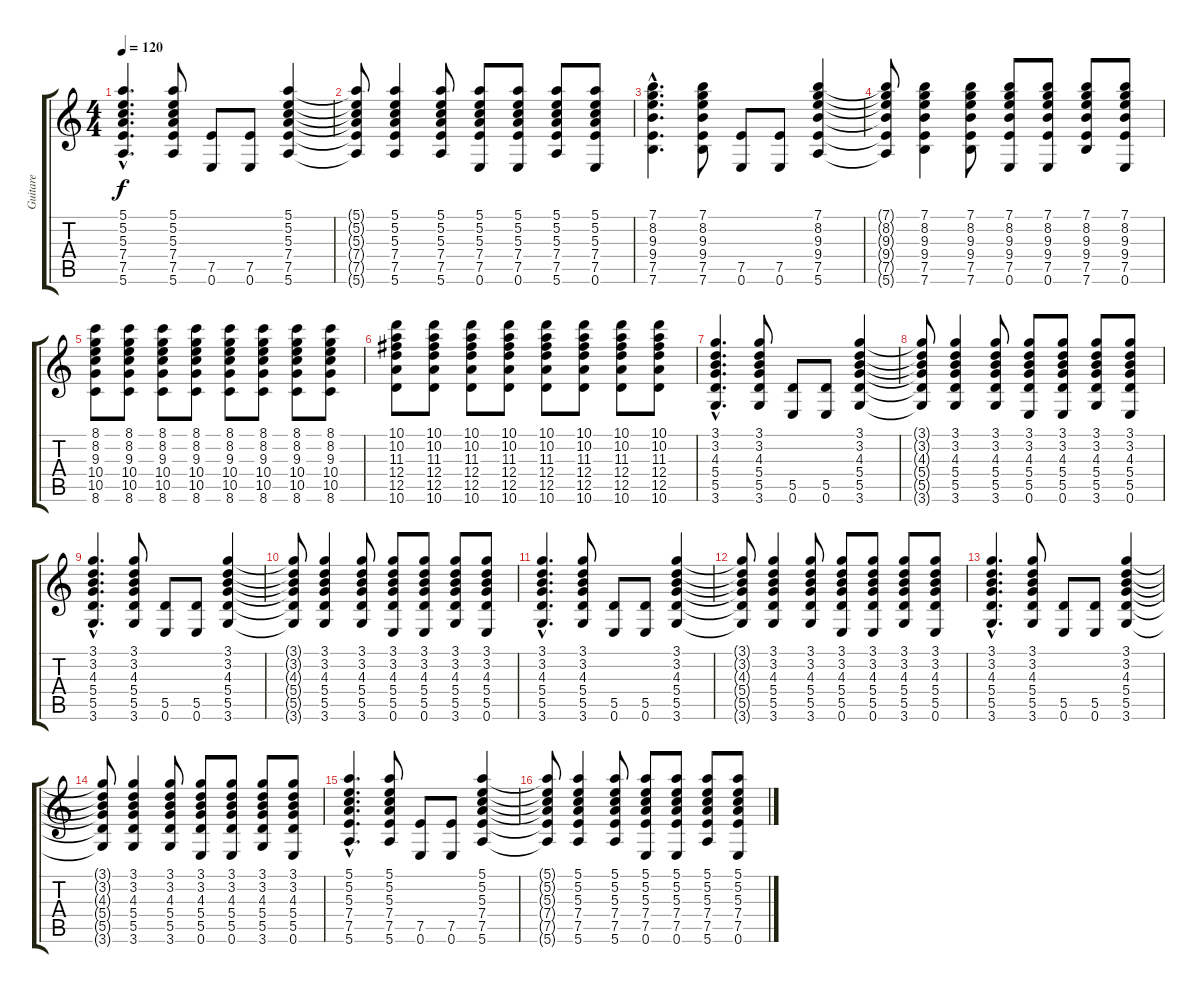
\track ("Guitare" "Guitare") {instrument acousticguitarsteel}
\staff {score tabs}
\tuning (E4 B3 G3 D3 A2 E2) {hide}
\ts (4 4)
\tempo 120
\clef g2
\ks c
(5.1{hac} 5.2{hac} 5.3{hac} 7.4{hac} 7.5{hac} 5.6{hac}).4{d dy f} (5.1 5.2 5.3 7.4 7.5 5.6).8 (7.5 0.6).8 (7.5 0.6).8 (5.1 5.2 5.3 7.4 7.5 5.6).4 |
(5.1{t} 5.2{t} 5.3{t} 7.4{t} 7.5{t} 5.6{t}).8 (5.1 5.2 5.3 7.4 7.5 5.6).4 (5.1 5.2 5.3 7.4 7.5 5.6).8 (5.1 5.2 5.3 7.4 7.5 0.6).8 (5.1 5.2 5.3 7.4 7.5 0.6).8 (5.1 5.2 5.3 7.4 7.5 5.6).8 (5.1 5.2 5.3 7.4 7.5 0.6).8 |
(7.1{hac} 8.2{hac} 9.3{hac} 9.4{hac} 7.5{hac} 7.6{hac}).4{d} (7.1 8.2 9.3 9.4 7.5 7.6).8 (7.5 0.6).8 (7.5 0.6).8 (7.1 8.2 9.3 9.4 7.5 5.6).4 |
(7.1{t} 8.2{t} 9.3{t} 9.4{t} 7.5{t} 5.6{t}).8 (7.1 8.2 9.3 9.4 7.5 7.6).4 (7.1 8.2 9.3 9.4 7.5 7.6).8 (7.1 8.2 9.3 9.4 7.5 0.6).8 (7.1 8.2 9.3 9.4 7.5 0.6).8 (7.1 8.2 9.3 9.4 7.5 7.6).8 (7.1 8.2 9.3 9.4 7.5 0.6).8 |
(8.1 8.2 9.3 10.4 10.5 8.6).8 (8.1 8.2 9.3 10.4 10.5 8.6).8 (8.1 8.2 9.3 10.4 10.5 8.6).8 (8.1 8.2 9.3 10.4 10.5 8.6).8 (8.1 8.2 9.3 10.4 10.5 8.6).8 (8.1 8.2 9.3 10.4 10.5 8.6).8 (8.1 8.2 9.3 10.4 10.5 8.6).8 (8.1 8.2 9.3 10.4 10.5 8.6).8 |
(10.1 10.2 11.3 12.4 12.5 10.6).8 (10.1 10.2 11.3 12.4 12.5 10.6).8 (10.1 10.2 11.3 12.4 12.5 10.6).8 (10.1 10.2 11.3 12.4 12.5 10.6).8 (10.1 10.2 11.3 12.4 12.5 10.6).8 (10.1 10.2 11.3 12.4 12.5 10.6).8 (10.1 10.2 11.3 12.4 12.5 10.6).8 (10.1 10.2 11.3 12.4 12.5 10.6).8 |
(3.1{hac} 3.2{hac} 4.3{hac} 5.4{hac} 5.5{hac} 3.6{hac}).4{d} (3.1 3.2 4.3 5.4 5.5 3.6).8 (5.5 0.6).8 (5.5 0.6).8 (3.1 3.2 4.3 5.4 5.5 3.6).4 |
(3.1{t} 3.2{t} 4.3{t} 5.4{t} 5.5{t} 3.6{t}).8 (3.1 3.2 4.3 5.4 5.5 3.6).4 (3.1 3.2 4.3 5.4 5.5 3.6).8 (3.1 3.2 4.3 5.4 5.5 0.6).8 (3.1 3.2 4.3 5.4 5.5 0.6).8 (3.1 3.2 4.3 5.4 5.5 3.6).8 (3.1 3.2 4.3 5.4 5.5 0.6).8 |
(3.1{hac} 3.2{hac} 4.3{hac} 5.4{hac} 5.5{hac} 3.6{hac}).4{d} (3.1 3.2 4.3 5.4 5.5 3.6).8 (5.5 0.6).8 (5.5 0.6).8 (3.1 3.2 4.3 5.4 5.5 3.6).4 |
(3.1{t} 3.2{t} 4.3{t} 5.4{t} 5.5{t} 3.6{t}).8 (3.1 3.2 4.3 5.4 5.5 3.6).4 (3.1 3.2 4.3 5.4 5.5 3.6).8 (3.1 3.2 4.3 5.4 5.5 0.6).8 (3.1 3.2 4.3 5.4 5.5 0.6).8 (3.1 3.2 4.3 5.4 5.5 3.6).8 (3.1 3.2 4.3 5.4 5.5 0.6).8 |
(3.1{hac} 3.2{hac} 4.3{hac} 5.4{hac} 5.5{hac} 3.6{hac}).4{d} (3.1 3.2 4.3 5.4 5.5 3.6).8 (5.5 0.6).8 (5.5 0.6).8 (3.1 3.2 4.3 5.4 5.5 3.6).4 |
(3.1{t} 3.2{t} 4.3{t} 5.4{t} 5.5{t} 3.6{t}).8 (3.1 3.2 4.3 5.4 5.5 3.6).4 (3.1 3.2 4.3 5.4 5.5 3.6).8 (3.1 3.2 4.3 5.4 5.5 0.6).8 (3.1 3.2 4.3 5.4 5.5 0.6).8 (3.1 3.2 4.3 5.4 5.5 3.6).8 (3.1 3.2 4.3 5.4 5.5 0.6).8 |
(3.1{hac} 3.2{hac} 4.3{hac} 5.4{hac} 5.5{hac} 3.6{hac}).4{d} (3.1 3.2 4.3 5.4 5.5 3.6).8 (5.5 0.6).8 (5.5 0.6).8 (3.1 3.2 4.3 5.4 5.5 3.6).4 |
(3.1{t} 3.2{t} 4.3{t} 5.4{t} 5.5{t} 3.6{t}).8 (3.1 3.2 4.3 5.4 5.5 3.6).4 (3.1 3.2 4.3 5.4 5.5 3.6).8 (3.1 3.2 4.3 5.4 5.5 0.6).8 (3.1 3.2 4.3 5.4 5.5 0.6).8 (3.1 3.2 4.3 5.4 5.5 3.6).8 (3.1 3.2 4.3 5.4 5.5 0.6).8 |
(5.1{hac} 5.2{hac} 5.3{hac} 7.4{hac} 7.5{hac} 5.6{hac}).4{d} (5.1 5.2 5.3 7.4 7.5 5.6).8 (7.5 0.6).8 (7.5 0.6).8 (5.1 5.2 5.3 7.4 7.5 5.6).4 |
(5.1{t} 5.2{t} 5.3{t} 7.4{t} 7.5{t} 5.6{t}).8 (5.1 5.2 5.3 7.4 7.5 5.6).4 (5.1 5.2 5.3 7.4 7.5 5.6).8 (5.1 5.2 5.3 7.4 7.5 0.6).8 (5.1 5.2 5.3 7.4 7.5 0.6).8 (5.1 5.2 5.3 7.4 7.5 5.6).8 (5.1 5.2 5.3 7.4 7.5 0.6).8
